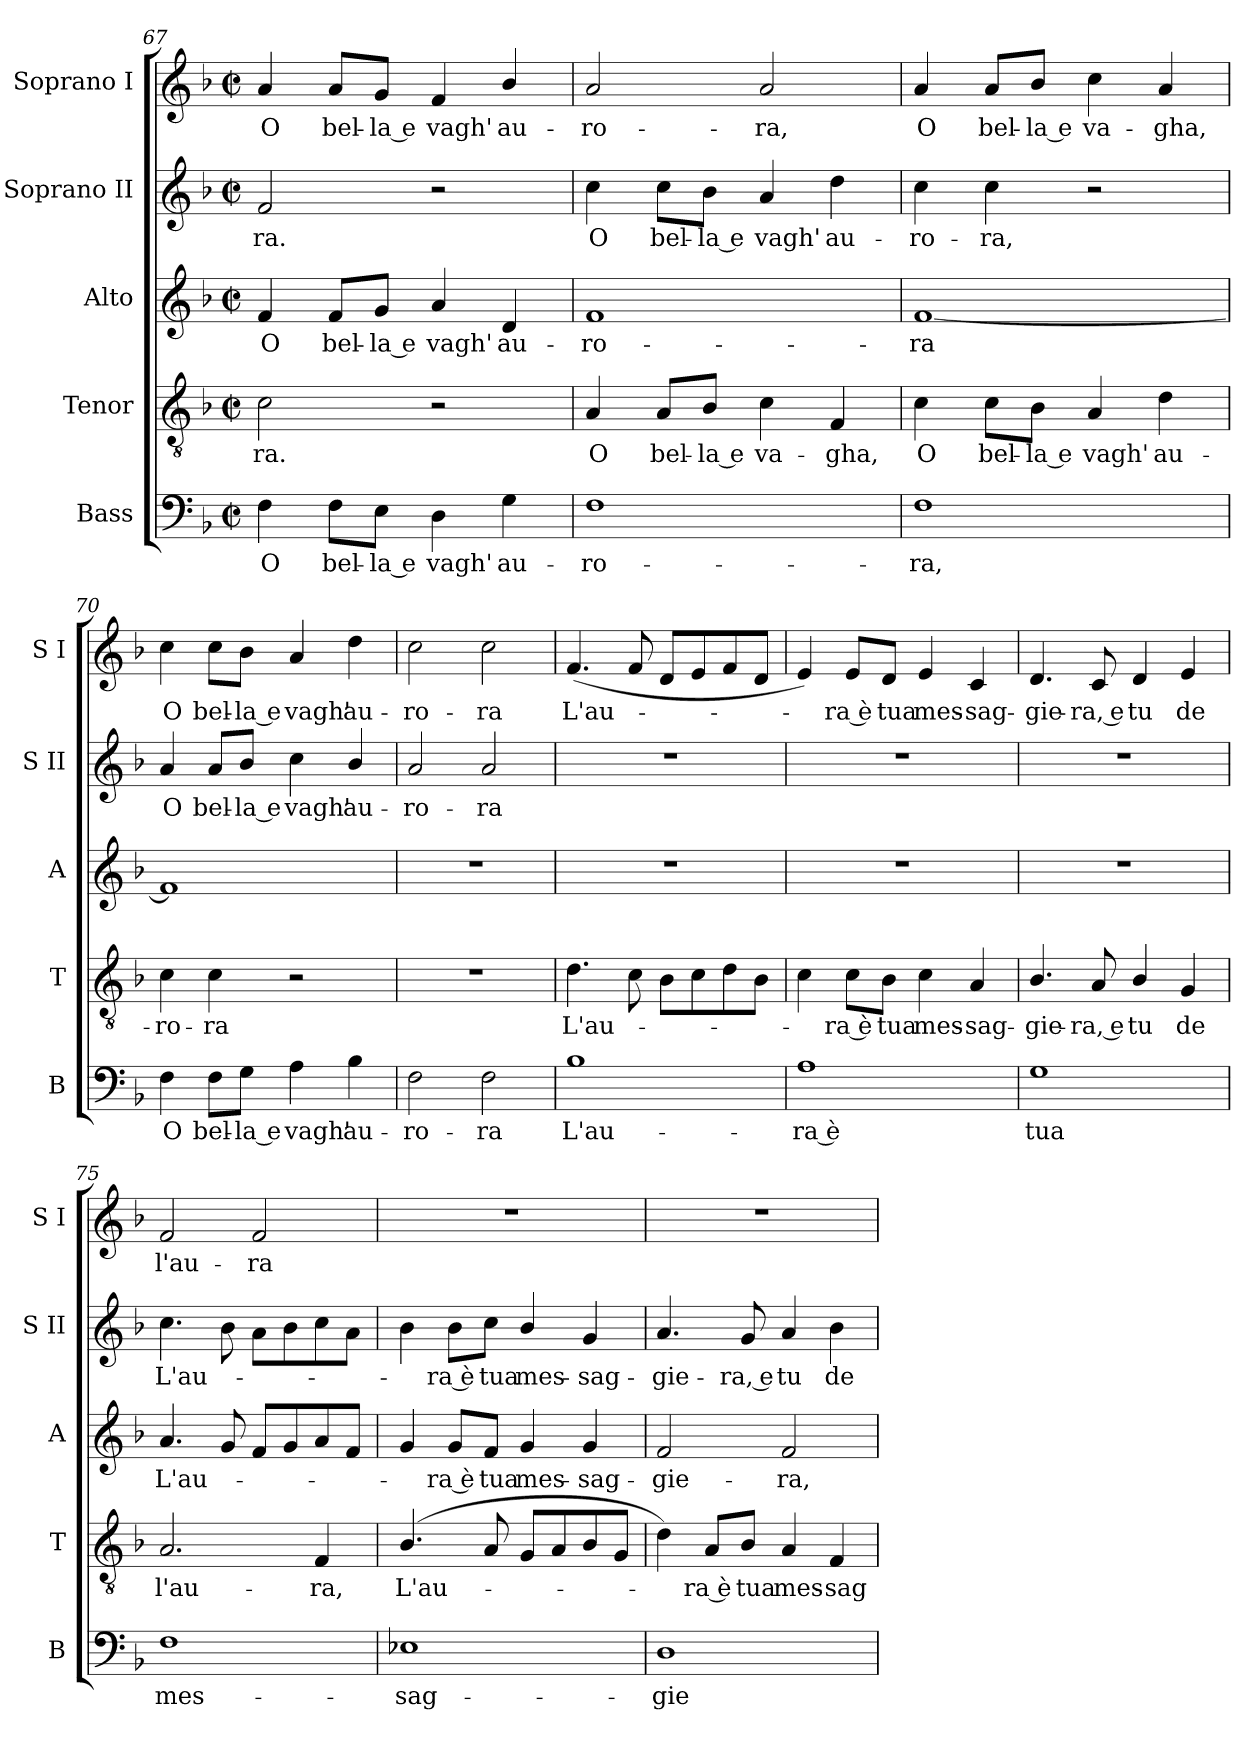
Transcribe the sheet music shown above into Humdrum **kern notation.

**kern	**text	**kern	**text	**kern	**text	**kern	**text	**kern	**text
*part5	*part5	*part4	*part4	*part3	*part3	*part2	*part2	*part1	*part1
*staff5	*staff5	*staff4	*staff4	*staff3	*staff3	*staff2	*staff2	*staff1	*staff1
*I"Bass	*	*I"Tenor	*	*I"Alto	*	*I"Soprano II	*	*I"Soprano I	*
*I'B	*	*I'T	*	*I'A	*	*I'S II	*	*I'S I	*
*clefF4	*	*clefGv2	*	*clefG2	*	*clefG2	*	*clefG2	*
*k[b-]	*	*k[b-]	*	*k[b-]	*	*k[b-]	*	*k[b-]	*
*F:	*	*F:	*	*F:	*	*F:	*	*F:	*
*M2/2	*	*M2/2	*	*M2/2	*	*M2/2	*	*M2/2	*
*met(c|)	*	*met(c|)	*	*met(c|)	*	*met(c|)	*	*met(c|)	*
=67	=67	=67	=67	=67	=67	=67	=67	=67	=67
!	!LO:LY:b	!	!LO:LY:b	!	!LO:LY:b	!	!LO:LY:b	!	!LO:LY:b
4F\	O	2c\	-ra.	4f/	O	2f/	-ra.	4a/	O
!	!LO:LY:b	!	!	!	!LO:LY:b	!	!	!	!LO:LY:b
8F\L	bel-	.	.	8f/L	bel-	.	.	8a/L	bel-
!	!LO:LY:b	!	!	!	!LO:LY:b	!	!	!	!LO:LY:b
8E\J	-la e	.	.	8g/J	-la e	.	.	8g/J	-la e
!	!LO:LY:b	!	!	!	!LO:LY:b	!	!	!	!LO:LY:b
4D\	vagh'	2r	.	4a/	vagh'	2r	.	4f/	vagh'
!	!LO:LY:b	!	!	!	!LO:LY:b	!	!	!	!LO:LY:b
4G\	au-	.	.	4d/	au-	.	.	4b-/	au-
=68	=68	=68	=68	=68	=68	=68	=68	=68	=68
!	!LO:LY:b	!	!LO:LY:b	!	!LO:LY:b	!	!LO:LY:b	!	!LO:LY:b
1F	-ro-	4A/	O	1f	-ro-	4cc\	O	2a/	-ro-
!	!	!	!LO:LY:b	!	!	!	!LO:LY:b	!	!
.	.	8A/L	bel-	.	.	8cc\L	bel-	.	.
!	!	!	!LO:LY:b	!	!	!	!LO:LY:b	!	!
.	.	8B-/J	-la e	.	.	8b-\J	-la e	.	.
!	!	!	!LO:LY:b	!	!	!	!LO:LY:b	!	!LO:LY:b
.	.	4c\	va-	.	.	4a/	vagh'	2a/	-ra,
!	!	!	!LO:LY:b	!	!	!	!LO:LY:b	!	!
.	.	4F/	-gha,	.	.	4dd\	au-	.	.
=69	=69	=69	=69	=69	=69	=69	=69	=69	=69
!	!LO:LY:b	!	!LO:LY:b	!	!LO:LY:b	!	!LO:LY:b	!	!LO:LY:b
1F	-ra,	4c\	O	[1f	-ra	4cc\	-ro-	4a/	O
!	!	!	!LO:LY:b	!	!	!	!LO:LY:b	!	!LO:LY:b
.	.	8c\L	bel-	.	.	4cc\	-ra,	8a/L	bel-
!	!	!	!LO:LY:b	!	!	!	!	!	!LO:LY:b
.	.	8B-\J	-la e	.	.	.	.	8b-/J	-la e
!	!	!	!LO:LY:b	!	!	!	!	!	!LO:LY:b
.	.	4A/	vagh'	.	.	2r	.	4cc\	va-
!	!	!	!LO:LY:b	!	!	!	!	!	!LO:LY:b
.	.	4d\	au-	.	.	.	.	4a/	-gha,
=70	=70	=70	=70	=70	=70	=70	=70	=70	=70
!	!LO:LY:b	!	!LO:LY:b	!	!	!	!LO:LY:b	!	!LO:LY:b
4F\	O	4c\	-ro-	1f]	.	4a/	O	4cc\	O
!	!LO:LY:b	!	!LO:LY:b	!	!	!	!LO:LY:b	!	!LO:LY:b
8F\L	bel-	4c\	-ra	.	.	8a/L	bel-	8cc\L	bel-
!	!LO:LY:b	!	!	!	!	!	!LO:LY:b	!	!LO:LY:b
8G\J	-la e	.	.	.	.	8b-/J	-la e	8b-\J	-la e
!	!LO:LY:b	!	!	!	!	!	!LO:LY:b	!	!LO:LY:b
4A\	vagh'	2r	.	.	.	4cc\	vagh'	4a/	vagh'
!	!LO:LY:b	!	!	!	!	!	!LO:LY:b	!	!LO:LY:b
4B-\	au-	.	.	.	.	4b-/	au-	4dd\	au-
!!LO:PB:g=z
=71	=71	=71	=71	=71	=71	=71	=71	=71	=71
!	!LO:LY:b	!	!	!	!	!	!LO:LY:b	!	!LO:LY:b
2F\	-ro-	1r	.	1r	.	2a/	-ro-	2cc\	-ro-
!	!LO:LY:b	!	!	!	!	!	!LO:LY:b	!	!LO:LY:b
2F\	-ra	.	.	.	.	2a/	-ra	2cc\	-ra
=72	=72	=72	=72	=72	=72	=72	=72	=72	=72
!	!LO:LY:b	!	!LO:LY:b	!	!	!	!	!	!LO:LY:b
1B-	L'au-	4.d\	L'au-	1r	.	1r	.	(<4.f/	L'au-
.	.	8c\	.	.	.	.	.	8f/	.
.	.	8B-\L	.	.	.	.	.	8d/L	.
.	.	8c\	.	.	.	.	.	8e/	.
.	.	8d\	.	.	.	.	.	8f/	.
.	.	8B-\J	.	.	.	.	.	8d/J	.
=73	=73	=73	=73	=73	=73	=73	=73	=73	=73
!	!LO:LY:b	!	!	!	!	!	!	!	!
1A	-ra è	4c\	.	1r	.	1r	.	4e/)	.
!	!	!	!LO:LY:b	!	!	!	!	!	!LO:LY:b
.	.	8c\L	ra è	.	.	.	.	8e/L	ra è
!	!	!	!LO:LY:b	!	!	!	!	!	!LO:LY:b
.	.	8B-\J	tua	.	.	.	.	8d/J	tua
!	!	!	!LO:LY:b	!	!	!	!	!	!LO:LY:b
.	.	4c\	mes-	.	.	.	.	4e/	mes-
!	!	!	!LO:LY:b	!	!	!	!	!	!LO:LY:b
.	.	4A/	-sag-	.	.	.	.	4c/	-sag-
=74	=74	=74	=74	=74	=74	=74	=74	=74	=74
!	!LO:LY:b	!	!LO:LY:b	!	!	!	!	!	!LO:LY:b
1G	tua	4.B-/	-gie-	1r	.	1r	.	4.d/	-gie-
!	!	!	!LO:LY:b	!	!	!	!	!	!LO:LY:b
.	.	8A/	-ra, e	.	.	.	.	8c/	-ra, e
!	!	!	!LO:LY:b	!	!	!	!	!	!LO:LY:b
.	.	4B-/	tu	.	.	.	.	4d/	tu
!	!	!	!LO:LY:b	!	!	!	!	!	!LO:LY:b
.	.	4G/	de	.	.	.	.	4e/	de
=75	=75	=75	=75	=75	=75	=75	=75	=75	=75
!	!LO:LY:b	!	!LO:LY:b	!	!LO:LY:b	!	!LO:LY:b	!	!LO:LY:b
1F	mes-	2.A/	l'au-	4.a/	L'au-	4.cc\	L'au-	2f/	l'au-
.	.	.	.	8g/	.	8b-\	.	.	.
!	!	!	!	!	!	!	!	!	!LO:LY:b
.	.	.	.	8f/L	.	8a\L	.	2f/	-ra
.	.	.	.	8g/	.	8b-\	.	.	.
!	!	!	!LO:LY:b	!	!	!	!	!	!
.	.	4F/	-ra,	8a/	.	8cc\	.	.	.
.	.	.	.	8f/J	.	8a\J	.	.	.
!!LO:LB:g=z
=76	=76	=76	=76	=76	=76	=76	=76	=76	=76
!	!LO:LY:b	!	!LO:LY:b	!	!	!	!	!	!
1E-X	-sag-	(<4.B-/	L'au-	4g/	.	4b-\	.	1r	.
!	!	!	!	!	!LO:LY:b	!	!LO:LY:b	!	!
.	.	.	.	8g/L	ra è	8b-\L	ra è	.	.
!	!	!	!	!	!LO:LY:b	!	!LO:LY:b	!	!
.	.	8A/	.	8f/J	tua	8cc\J	tua	.	.
!	!	!	!	!	!LO:LY:b	!	!LO:LY:b	!	!
.	.	8G/L	.	4g/	mes-	4b-/	mes-	.	.
.	.	8A/	.	.	.	.	.	.	.
!	!	!	!	!	!LO:LY:b	!	!LO:LY:b	!	!
.	.	8B-/	.	4g/	-sag-	4g/	-sag-	.	.
.	.	8G/J	.	.	.	.	.	.	.
=77	=77	=77	=77	=77	=77	=77	=77	=77	=77
!	!LO:LY:b	!	!	!	!LO:LY:b	!	!LO:LY:b	!	!
1D	-gie-	4d\)	.	2f/	-gie-	4.a/	-gie-	1r	.
!	!	!	!LO:LY:b	!	!	!	!	!	!
.	.	8A/L	ra è	.	.	.	.	.	.
!	!	!	!LO:LY:b	!	!	!	!LO:LY:b	!	!
.	.	8B-/J	tua	.	.	8g/	-ra, e	.	.
!	!	!	!LO:LY:b	!	!LO:LY:b	!	!LO:LY:b	!	!
.	.	4A/	mes-	2f/	-ra,	4a/	tu	.	.
!	!	!	!LO:LY:b	!	!	!	!LO:LY:b	!	!
.	.	4F/	-sag-	.	.	4b-\	de	.	.
=	=	=	=	=	=	=	=	=	=
*-	*-	*-	*-	*-	*-	*-	*-	*-	*-
